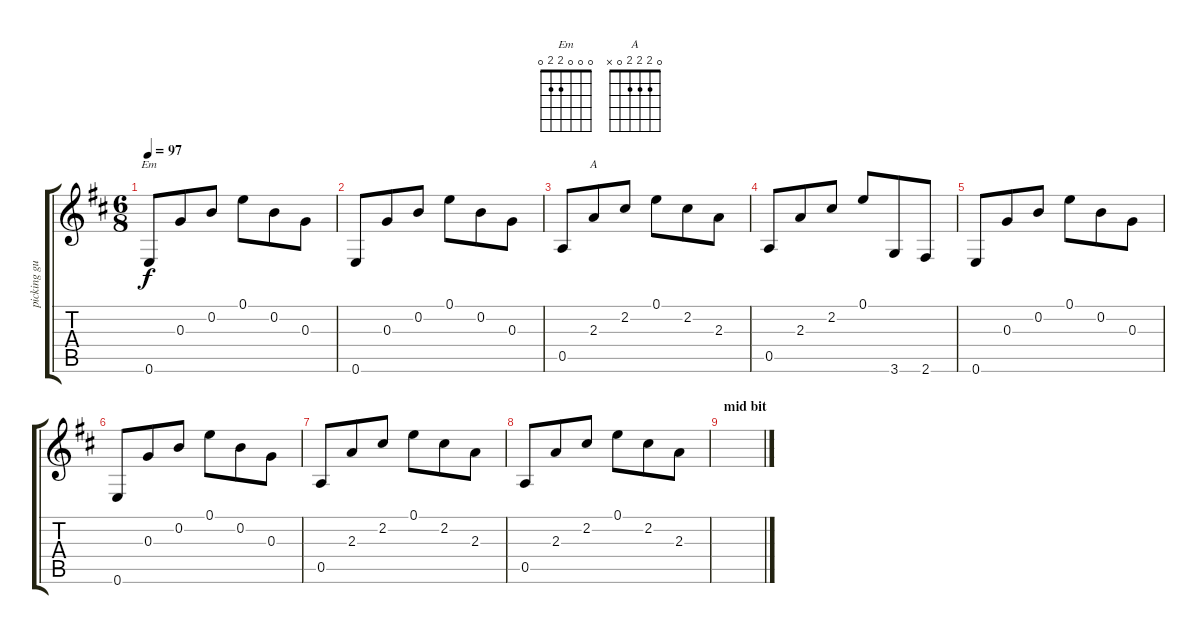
\track ("picking guitar" "picking gu") {instrument acousticguitarsteel}
\staff {score tabs}
\tuning (E4 B3 G3 D3 A2 E2) {hide}
\chord ("Em" 0 0 0 2 2 0)
\chord ("A" 0 2 2 2 0 x)
\ts (6 8)
\tempo 97
\clef g2
\ks d
0.6.8{ch "Em" dy f} 0.3.8 0.2.8 0.1.8 0.2.8 0.3.8 |
0.6.8 0.3.8 0.2.8 0.1.8 0.2.8 0.3.8 |
0.5.8 2.3.8{ch "A"} 2.2.8 0.1.8 2.2.8 2.3.8 |
0.5.8 2.3.8 2.2.8 0.1.8 3.6.8 2.6.8 |
0.6.8 0.3.8 0.2.8 0.1.8 0.2.8 0.3.8 |
0.6.8 0.3.8 0.2.8 0.1.8 0.2.8 0.3.8 |
0.5.8 2.3.8 2.2.8 0.1.8 2.2.8 2.3.8 |
0.5.8 2.3.8 2.2.8 0.1.8 2.2.8 2.3.8 |
\section ("" "mid bit")
